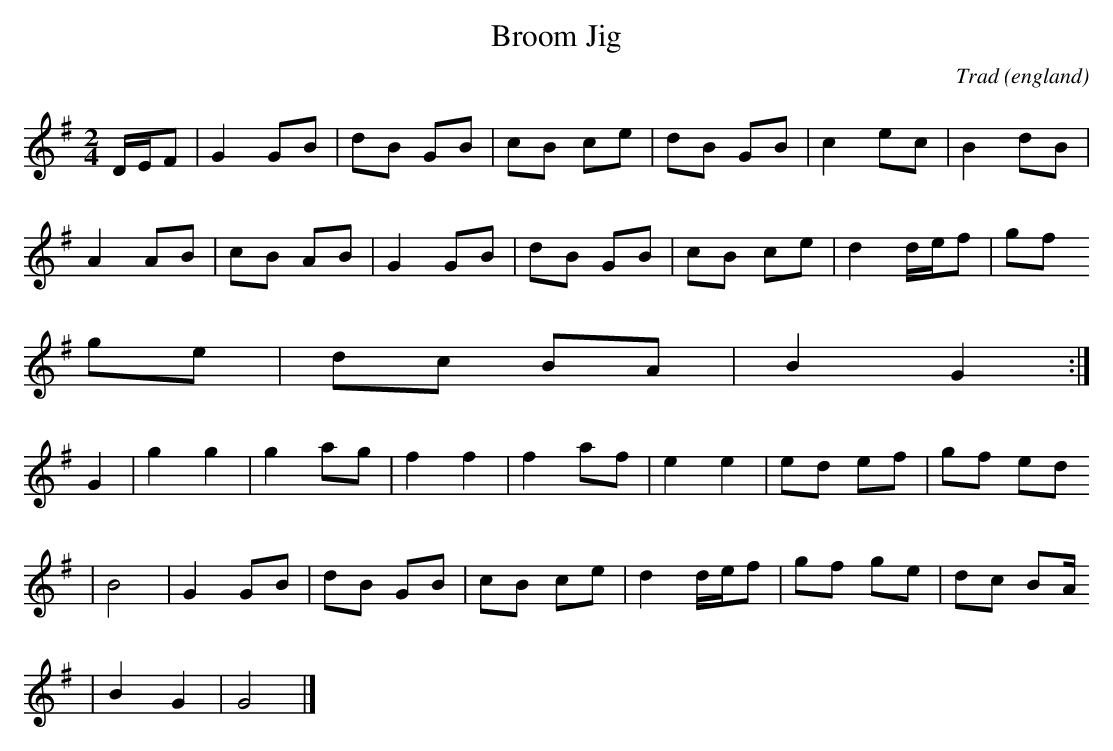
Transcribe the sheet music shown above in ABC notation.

X:1
T:Broom Jig
O:england
M:2/4
L:1/16
C:Trad
K:G
DEF2 | G4 G2B2 | d2B2 G2B2 | c2B2 c2e2 | d2B2 G2B2 | c4 e2c2 | B4 d2B2 |
A4 A2B2 | c2B2 A2B2 | G4 G2B2 | d2B2 G2B2 | c2B2 c2e2 | d4 def2 | g2f2
g2e2 | d2c2 B2A2 | B4 G4 :|
G4 | g4 g4 |  g4 a2g2 | f4 f4 | f4 a2f2 | e4 e4 | e2d2 e2f2 | g2f2 e2d2
| B8 | G4 G2B2 | d2B2 G2B2 | c2B2 c2e2 | d4 def2 | g2f2 g2e2 | d2c2 B2A
2 | B4 G4 | G8|]
